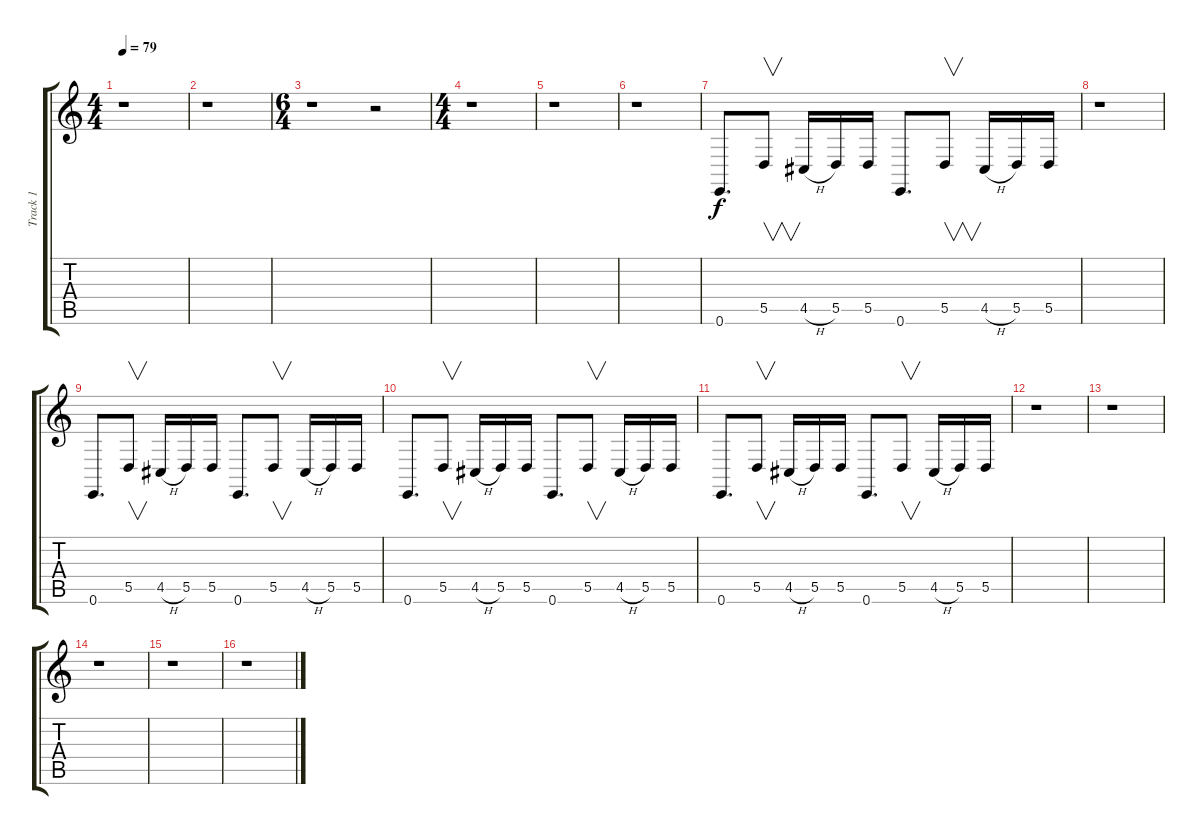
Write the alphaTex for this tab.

\track ("Track 1" "Track 1") {instrument lead5charang}
\staff {score tabs}
\tuning (E4 B3 G3 D3 A2 E2) {hide}
\ts (4 4)
\tempo 79
\clef g2
\ks c
r.1{dy f} |
r.1 |
\ts (6 4)
r.1 r.2 |
\ts (4 4)
r.1 |
r.1 |
r.1 |
0.6.8{d} 5.5.8{v} 4.5{h}.16 5.5.16 5.5.16 0.6.8{d} 5.5.8{v} 4.5{h}.16 5.5.16 5.5.16 |
r.1 |
0.6.8{d} 5.5.8{v} 4.5{h}.16 5.5.16 5.5.16 0.6.8{d} 5.5.8{v} 4.5{h}.16 5.5.16 5.5.16 |
0.6.8{d} 5.5.8{v} 4.5{h}.16 5.5.16 5.5.16 0.6.8{d} 5.5.8{v} 4.5{h}.16 5.5.16 5.5.16 |
0.6.8{d} 5.5.8{v} 4.5{h}.16 5.5.16 5.5.16 0.6.8{d} 5.5.8{v} 4.5{h}.16 5.5.16 5.5.16 |
r.1 |
r.1 |
r.1 |
r.1 |
r.1
